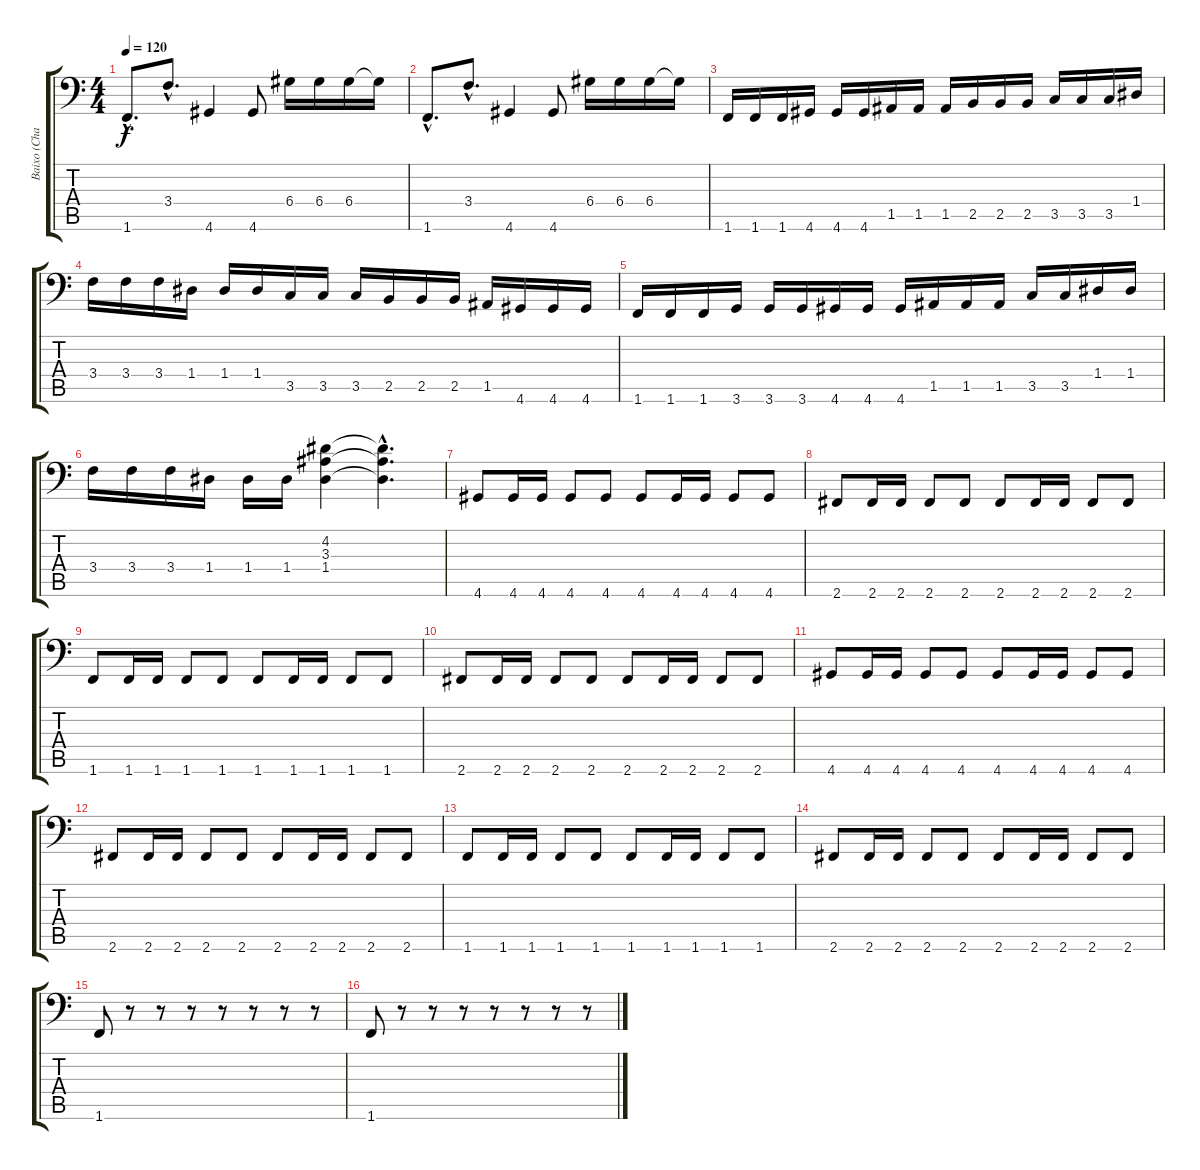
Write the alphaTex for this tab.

\track ("Baixo (Champignon)" "Baixo (Cha") {instrument electricbassfinger}
\staff {score tabs}
\tuning (E3 B2 G2 D2 A1 E1) {hide}
\ts (4 4)
\tempo 120
\clef f4
\ks c
1.6{hac}.8{d dy f} 3.4{hac}.8{d} 4.6.4 4.6.8 6.4.16 6.4.16 6.4.16 6.4{t}.16 |
1.6{hac}.8{d} 3.4{hac}.8{d} 4.6.4 4.6.8 6.4.16 6.4.16 6.4.16 6.4{t}.16 |
1.6.16 1.6.16 1.6.16 4.6.16 4.6.16 4.6.16 1.5.16 1.5.16 1.5.16 2.5.16 2.5.16 2.5.16 3.5.16 3.5.16 3.5.16 1.4.16 |
3.4.16 3.4.16 3.4.16 1.4.16 1.4.16 1.4.16 3.5.16 3.5.16 3.5.16 2.5.16 2.5.16 2.5.16 1.5.16 4.6.16 4.6.16 4.6.16 |
1.6.16 1.6.16 1.6.16 3.6.16 3.6.16 3.6.16 4.6.16 4.6.16 4.6.16 1.5.16 1.5.16 1.5.16 3.5.16 3.5.16 1.4.16 1.4.16 |
3.4.16 3.4.16 3.4.16 1.4.16 1.4.16 1.4.16 (4.2 3.3 1.4).4 (4.2{hac t} 3.3{hac t} 1.4{hac t}).4{d} |
4.6.8{instrument slapbass1} 4.6.16 4.6.16 4.6.8 4.6.8 4.6.8 4.6.16 4.6.16 4.6.8 4.6.8 |
2.6.8 2.6.16 2.6.16 2.6.8 2.6.8 2.6.8 2.6.16 2.6.16 2.6.8 2.6.8 |
1.6.8{instrument slapbass1} 1.6.16 1.6.16 1.6.8 1.6.8 1.6.8 1.6.16 1.6.16 1.6.8 1.6.8 |
2.6.8 2.6.16 2.6.16 2.6.8 2.6.8 2.6.8 2.6.16 2.6.16 2.6.8 2.6.8 |
4.6.8{instrument slapbass1} 4.6.16 4.6.16 4.6.8 4.6.8 4.6.8 4.6.16 4.6.16 4.6.8 4.6.8 |
2.6.8 2.6.16 2.6.16 2.6.8 2.6.8 2.6.8 2.6.16 2.6.16 2.6.8 2.6.8 |
1.6.8{instrument slapbass1} 1.6.16 1.6.16 1.6.8 1.6.8 1.6.8 1.6.16 1.6.16 1.6.8 1.6.8 |
2.6.8 2.6.16 2.6.16 2.6.8 2.6.8 2.6.8 2.6.16 2.6.16 2.6.8 2.6.8 |
1.6.8{instrument electricbassfinger} r.8 r.8 r.8 r.8 r.8 r.8 r.8 |
1.6.8 r.8 r.8 r.8 r.8 r.8 r.8 r.8
